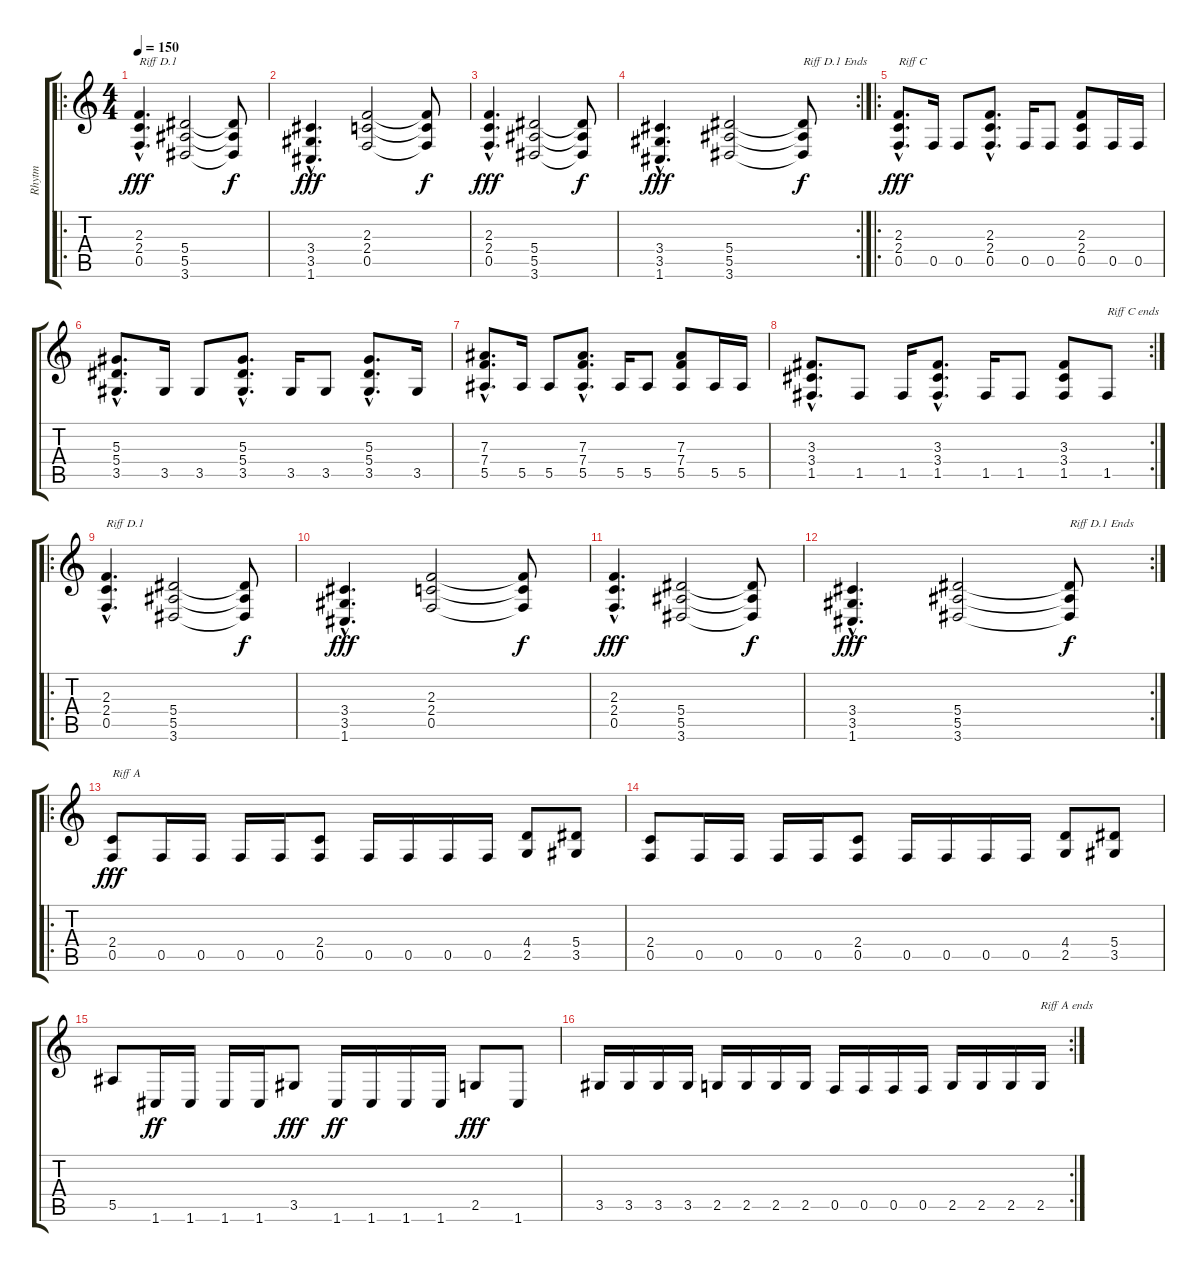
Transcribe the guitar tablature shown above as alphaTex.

\track ("Rhytm" "Rhytm") {instrument distortionguitar}
\staff {score tabs}
\tuning (C4 G3 Eb3 Bb2 F2 C2) {hide}
\ro
\ts (4 4)
\tempo 150
\clef g2
\ks c
(2.3{hac} 2.4{hac} 0.5{hac}).4{d txt "Riff D.1" dy fff} (5.4 5.5 3.6).2 (5.4{t} 5.5{t} 3.6{t}).8{dy f} |
(3.4{hac} 3.5{hac} 1.6{hac}).4{d dy fff} (2.3 2.4 0.5).2 (2.3{t} 2.4{t} 0.5{t}).8{dy f} |
(2.3{hac} 2.4{hac} 0.5{hac}).4{d dy fff} (5.4 5.5 3.6).2 (5.4{t} 5.5{t} 3.6{t}).8{dy f} |
\rc 2
(3.4{hac} 3.5{hac} 1.6{hac}).4{d dy fff} (5.4 5.5 3.6).2 (5.4{t} 5.5{t} 3.6{t}).8{txt "Riff D.1 Ends" dy f} |
\ro
(2.3{hac} 2.4{hac} 0.5{hac}).8{d txt "Riff C" dy fff} 0.5.16 0.5.8 (2.3{hac} 2.4{hac} 0.5{hac}).8{d} 0.5.16 0.5.8 (2.3 2.4 0.5).8 0.5.16 0.5.16 |
(5.3{hac} 5.4{hac} 3.5{hac}).8{d} 3.5.16 3.5.8 (5.3{hac} 5.4{hac} 3.5{hac}).8{d} 3.5.16 3.5.8 (5.3{hac} 5.4{hac} 3.5{hac}).8{d} 3.5.16 |
(7.3{hac} 7.4{hac} 5.5{hac}).8{d} 5.5.16 5.5.8 (7.3{hac} 7.4{hac} 5.5{hac}).8{d} 5.5.16 5.5.8 (7.3 7.4 5.5).8 5.5.16 5.5.16 |
\rc 2
(3.3{hac} 3.4{hac} 1.5{hac}).8{d} 1.5.8 1.5.16 (3.3{hac} 3.4{hac} 1.5{hac}).8{d} 1.5.16 1.5.8 (3.3 3.4 1.5).8 1.5.8{txt "Riff C ends"} |
\ro
(2.3{hac} 2.4{hac} 0.5{hac}).4{d txt "Riff D.1"} (5.4 5.5 3.6).2 (5.4{t} 5.5{t} 3.6{t}).8{dy f} |
(3.4{hac} 3.5{hac} 1.6{hac}).4{d dy fff} (2.3 2.4 0.5).2 (2.3{t} 2.4{t} 0.5{t}).8{dy f} |
(2.3{hac} 2.4{hac} 0.5{hac}).4{d dy fff} (5.4 5.5 3.6).2 (5.4{t} 5.5{t} 3.6{t}).8{dy f} |
\rc 2
(3.4{hac} 3.5{hac} 1.6{hac}).4{d dy fff} (5.4 5.5 3.6).2 (5.4{t} 5.5{t} 3.6{t}).8{txt "Riff D.1 Ends" dy f} |
\ro
(2.4 0.5).8{txt "Riff A" dy fff} 0.5.16 0.5.16 0.5.16 0.5.16 (2.4 0.5).8 0.5.16 0.5.16 0.5.16 0.5.16 (4.4 2.5).8 (5.4 3.5).8 |
(2.4 0.5).8 0.5.16 0.5.16 0.5.16 0.5.16 (2.4 0.5).8 0.5.16 0.5.16 0.5.16 0.5.16 (4.4 2.5).8 (5.4 3.5).8 |
5.5.8 1.6.16{dy ff} 1.6.16 1.6.16 1.6.16 3.5.8{dy fff} 1.6.16{dy ff} 1.6.16 1.6.16 1.6.16 2.5.8{dy fff} 1.6.8 |
\rc 2
3.5.16 3.5.16 3.5.16 3.5.16 2.5.16 2.5.16 2.5.16 2.5.16 0.5.16 0.5.16 0.5.16 0.5.16 2.5.16 2.5.16 2.5.16 2.5.16{txt "Riff A ends"}
